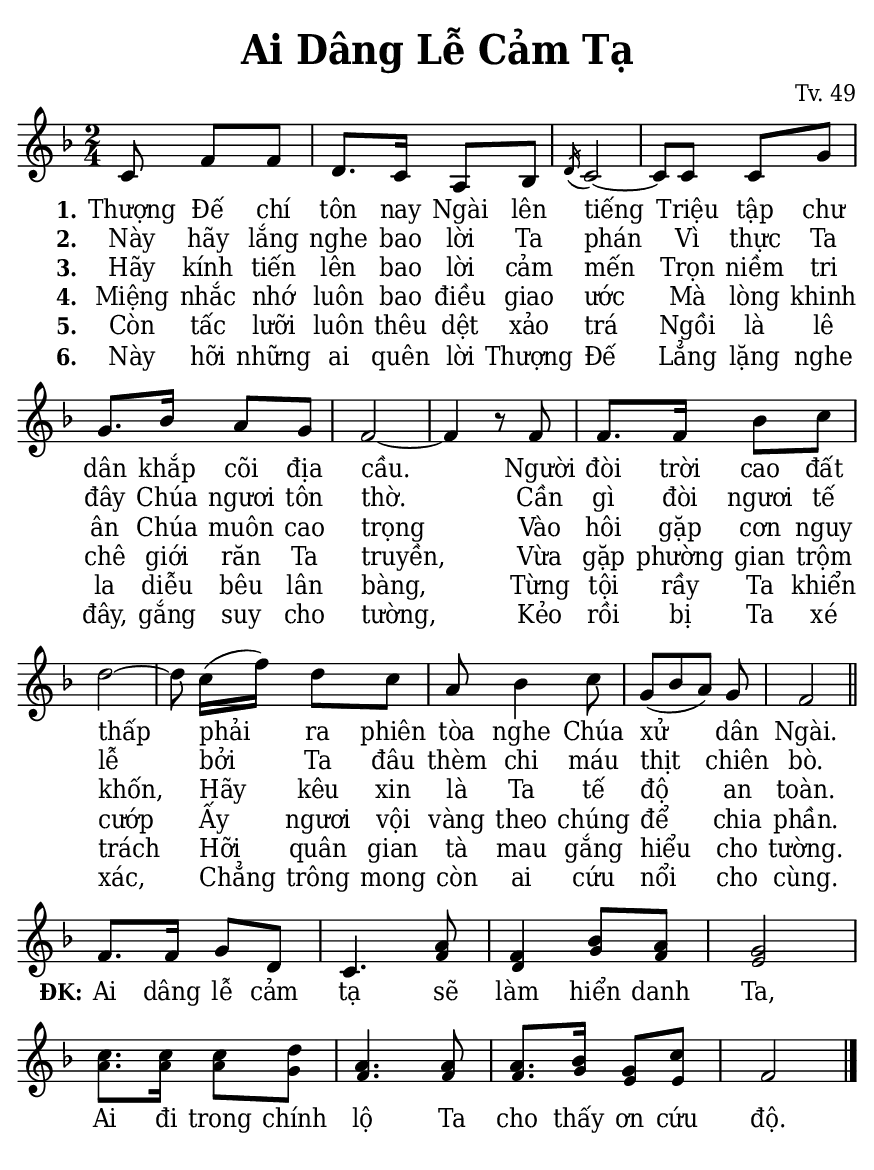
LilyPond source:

% Cài đặt chung\
\version "2.22.1"
\include "english.ly"

\header {
  title = \markup { \fontsize #1 "Ai Dâng Lễ Cảm Tạ" }
  composer = "Tv. 49"
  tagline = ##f
}

% Nhạc phiên khúc
nhacPhienKhucSop = \relative c' {
  \partial 4. c8 f f |
  d8. c16 a8 bf |
  \slashedGrace { d16 ( } c2) ~ |
  c8 c c g' |
  g8. bf16 a8 g |
  f2 ~ |
  f4 r8 f |
  f8. f16 bf8 c |
  d2 ~ |
  d8 c16 ([f]) d8 c |
  a bf4 c8 |
  g ([bf a]) g |
  f2 \bar "||" \break
  
  f8. f16 g8 d |
  c4. a'8 |
  f4 bf8 a |
  g2 |
  c8. c16 c8 d |
  a4. a8 |
  a8. bf16 g8 c |
  f,2 \bar "|."
}

nhacPhienKhucAlto = \relative c' {
  r4. |
  R2*12
  
  f8. f16 g8 d |
  c4. f8 |
  d4 g8 f |
  e2 |
  a8. a16 a8 g |
  f4. f8 |
  f8. g16 e8 e |
  f2
}

% Lời phiên khúc
loiPhienKhucSop = \lyrics {
  <<
    {
      \set stanza = "1."
      Thượng Đế chí tôn nay Ngài lên tiếng
      Triệu tập chư dân khắp cõi địa cầu.
      Người đòi trời cao đất thấp phải ra phiên tòa
      nghe Chúa xử dân Ngài.
    }
    \new Lyrics {
	    \set associatedVoice = "beSop"
	    \set stanza = "2."
	    Này hãy lắng nghe bao lời Ta phán
	    Vì thực Ta đây Chúa ngươi tôn thờ.
	    Cần gì đòi ngươi tế lễ
	    bởi Ta đâu thèm chi máu thịt chiên bò.
    }
    \new Lyrics {
	    \set associatedVoice = "beSop"
	    \set stanza = "3."
	    Hãy kính tiến lên bao lời cảm mến
	    Trọn niềm tri ân Chúa muôn cao trọng
	    Vào hôi gặp cơn nguy khốn,
	    Hãy kêu xin là Ta tế độ an toàn.
    }
    \new Lyrics {
	    \set associatedVoice = "beSop"
	    \set stanza = "4."
	    Miệng nhắc nhớ luôn bao điều giao ước
	    Mà lòng khinh chê giới răn Ta truyền,
	    Vừa gặp phường gian trộm cướp
	    Ấy ngươi vội vàng theo chúng để chia phần.
    }
    \new Lyrics {
	    \set associatedVoice = "beSop"
	    \set stanza = "5."
	    Còn tấc lưỡi luôn thêu dệt xảo trá
	    Ngồi là lê la diễu bêu lân bàng,
	    Từng tội rầy Ta khiển trách
	    Hỡi quân gian tà mau gắng hiểu cho tường.
    }
    \new Lyrics {
	    \set associatedVoice = "beSop"
	    \set stanza = "6."
	    Này hỡi những ai quên lời Thượng Đế
	    Lẳng lặng nghe đây, gắng suy cho tường,
	    Kẻo rồi bị Ta xé xác,
	    Chẳng trông mong còn ai cứu nổi cho cùng.
    }
  >>
  \set stanza = "ĐK:"
  Ai dâng lễ cảm tạ sẽ làm hiển danh Ta,
  Ai đi trong chính lộ Ta cho thấy ơn cứu độ.
}

% Dàn trang
\paper {
  #(set-paper-size "a5")
  top-margin = 3\mm
  bottom-margin = 3\mm
  left-margin = 3\mm
  right-margin = 3\mm
  indent = #0
  #(define fonts
	 (make-pango-font-tree "Deja Vu Serif Condensed"
	 		       "Deja Vu Serif Condensed"
			       "Deja Vu Serif Condensed"
			       (/ 20 20)))
  print-page-number = ##f
  system-system-spacing = #'((basic-distance . 0.1) (padding . 2))
}

TongNhip = {
  \key f \major \time 2/4
  \set Timing.beamExceptions = #'()
  \set Timing.baseMoment = #(ly:make-moment 1/4)
}

% Đổi kích thước nốt cho bè phụ
notBePhu =
#(define-music-function (font-size music) (number? ly:music?)
   (for-some-music
     (lambda (m)
       (if (music-is-of-type? m 'rhythmic-event)
           (begin
             (set! (ly:music-property m 'tweaks)
                   (cons `(font-size . ,font-size)
                         (ly:music-property m 'tweaks)))
             #t)
           #f))
     music)
   music)

\score {
  \new ChoirStaff <<
    \new Staff \with {
        \consists "Merge_rests_engraver"
        printPartCombineTexts = ##f
      }
      <<
      \new Voice \TongNhip \partCombine 
        \nhacPhienKhucSop
        \notBePhu -1 { \nhacPhienKhucAlto }
      \new NullVoice = beSop \nhacPhienKhucSop
      \new Lyrics \lyricsto beSop \loiPhienKhucSop
      >>
  >>
  \layout {
    \override Lyrics.LyricSpace.minimum-distance = #1
    \override Score.BarNumber.break-visibility = ##(#f #f #f)
    \override Score.SpacingSpanner.uniform-stretching = ##t
  } 
}
